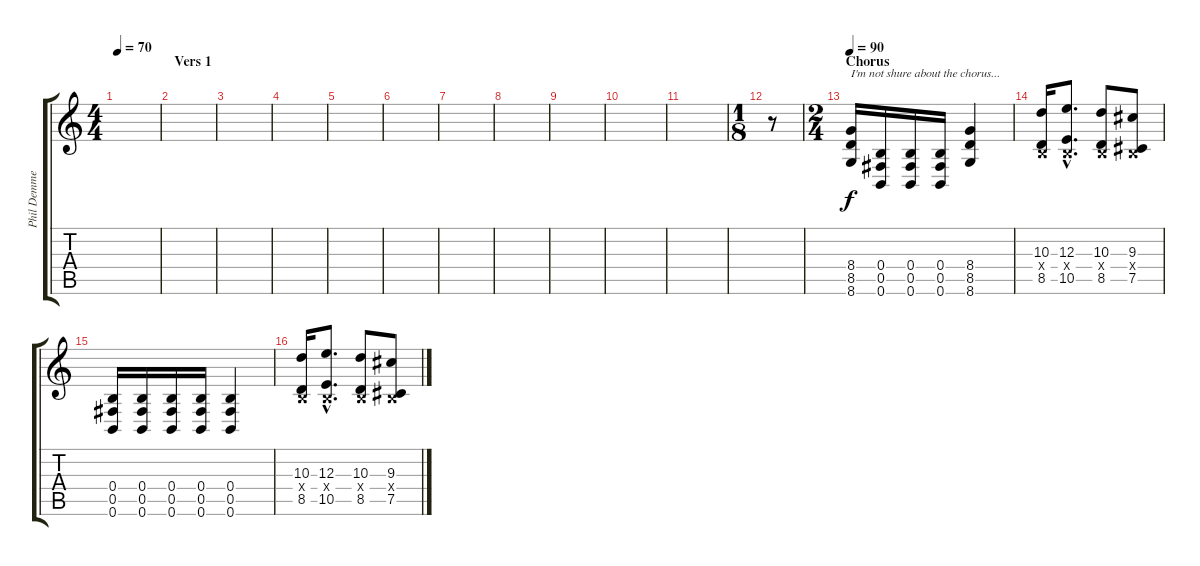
\track ("Phil Demmel dist" "Phil Demme") {instrument distortionguitar}
\staff {score tabs}
\tuning (Db4 Ab3 E3 B2 Gb2 B1) {hide}
\ts (4 4)
\tempo 70
\clef g2
\ks c
|
\section ("" "Vers 1")
|
|
|
|
|
|
|
|
|
|
\ts (1 8)
r.8 |
\ts (2 4)
\section ("" "Chorus")
\tempo 90
(8.4 8.5 8.6).16{txt "I'm not shure about the chorus..." volume 16} (0.4 0.5 0.6).16 (0.4 0.5 0.6).16 (0.4 0.5 0.6).16 (8.4 8.5 8.6).4 |
(10.3 0.4{x} 8.5).16 (12.3{hac} 0.4{hac x} 10.5{hac}).8{d} (10.3 0.4{x} 8.5).8 (9.3 0.4{x} 7.5).8 |
(0.4 0.5 0.6).16 (0.4 0.5 0.6).16 (0.4 0.5 0.6).16 (0.4 0.5 0.6).16 (0.4 0.5 0.6).4 |
(10.3 0.4{x} 8.5).16 (12.3{hac} 0.4{hac x} 10.5{hac}).8{d} (10.3 0.4{x} 8.5).8 (9.3 0.4{x} 7.5).8
